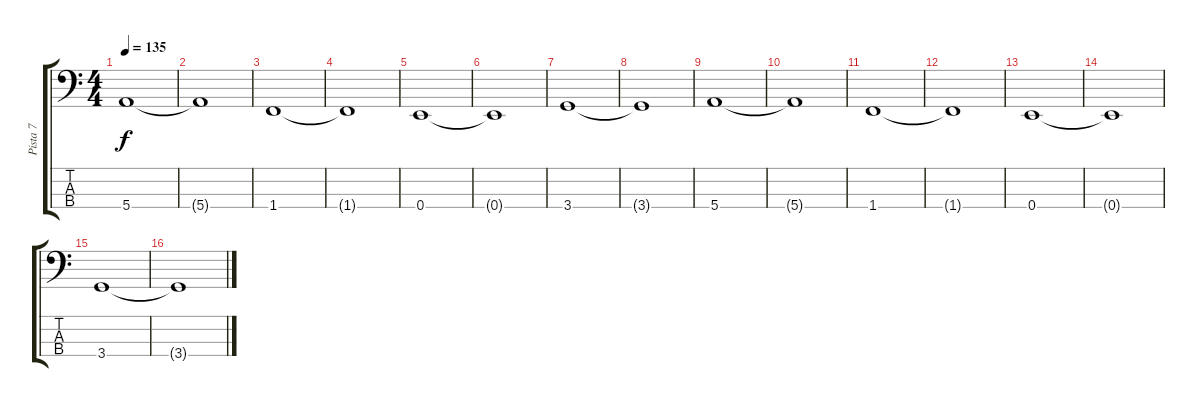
\track ("Pista 7" "Pista 7") {instrument electricbassfinger}
\staff {score tabs}
\tuning (G2 D2 A1 E1) {hide}
\ts (4 4)
\tempo 135
\clef f4
\ks c
5.4.1{dy f} |
5.4{t}.1 |
1.4.1 |
1.4{t}.1 |
0.4.1 |
0.4{t}.1 |
3.4.1 |
3.4{t}.1 |
5.4.1 |
5.4{t}.1 |
1.4.1 |
1.4{t}.1 |
0.4.1 |
0.4{t}.1 |
3.4.1 |
3.4{t}.1
